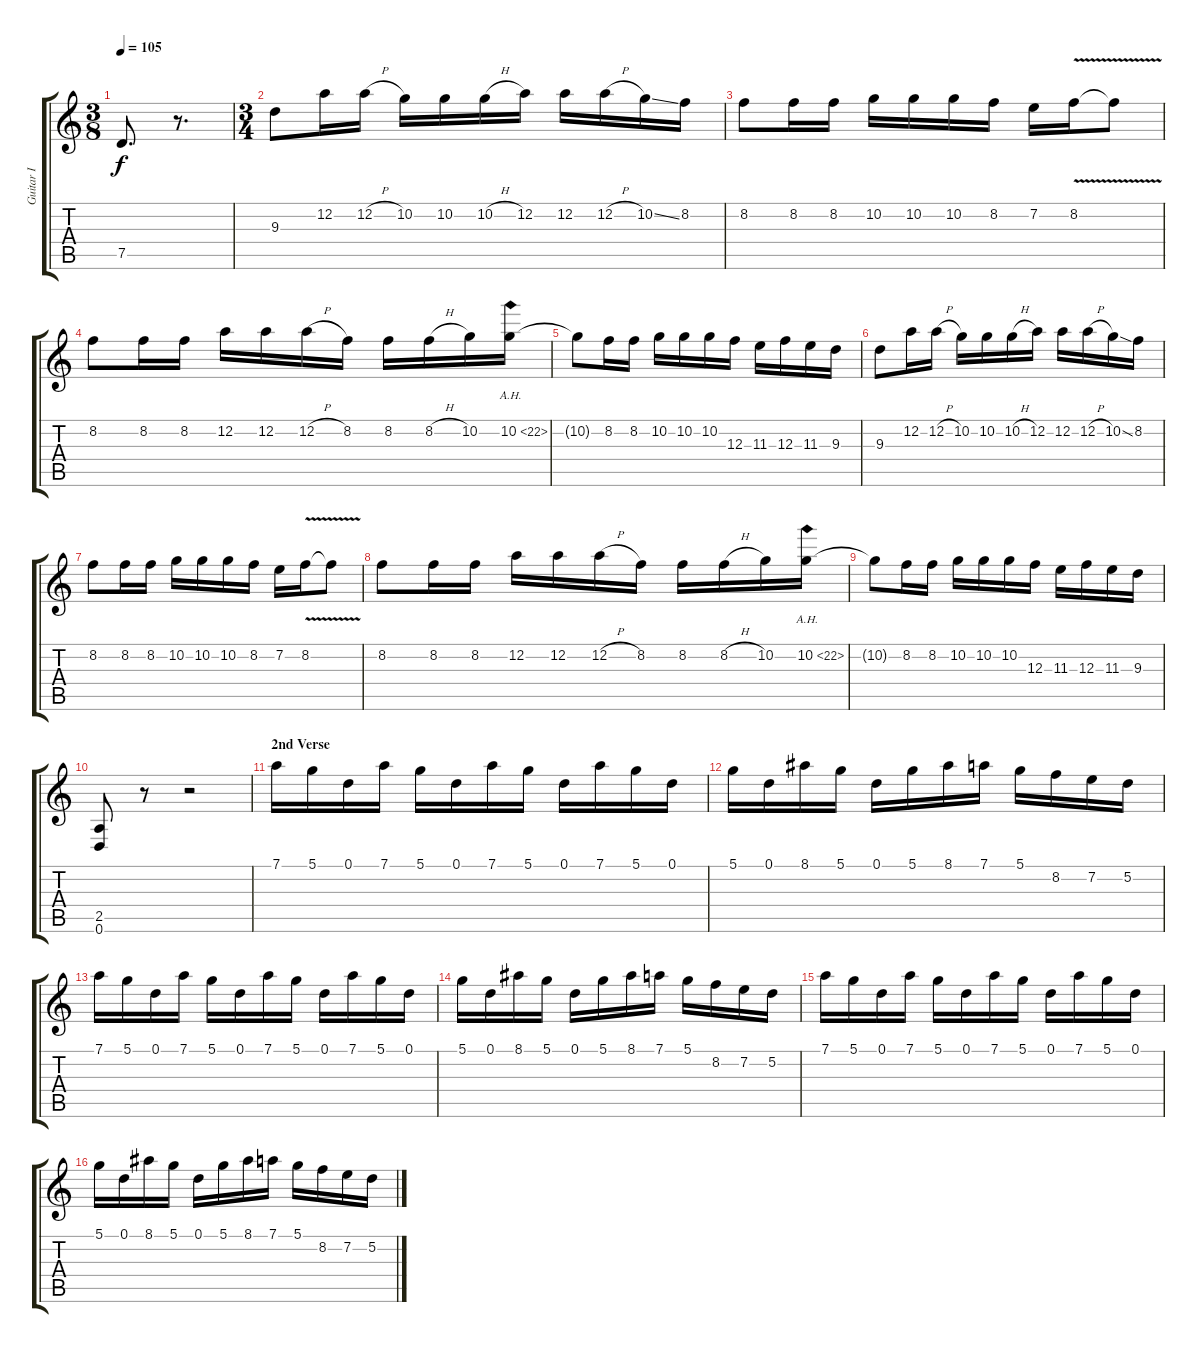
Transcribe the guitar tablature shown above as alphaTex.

\track ("Guitar I" "Guitar I") {instrument distortionguitar}
\staff {score tabs}
\tuning (D4 A3 F3 C3 G2 D2) {hide}
\ts (3 8)
\tempo 105
\clef g2
\ks c
7.5.8{d dy f} r.8{d} |
\ts (3 4)
9.3.8 12.2.16 12.2{h}.16 10.2.16 10.2.16 10.2{h}.16 12.2.16 12.2.16 12.2{h}.16 10.2{ss}.16 8.2.16 |
8.2.8 8.2.16 8.2.16 10.2.16 10.2.16 10.2.16 8.2.16 7.2.16 8.2{v}.16 8.2{t}.8 |
8.2.8 8.2.16 8.2.16 12.2.16 12.2.16 12.2{h}.16 8.2.16 8.2.16 8.2{h}.16 10.2.16 10.2{ah 12}.16 |
10.2{t}.8 8.2.16 8.2.16 10.2.16 10.2.16 10.2.16 12.3.16 11.3.16 12.3.16 11.3.16 9.3.16 |
9.3.8 12.2.16 12.2{h}.16 10.2.16 10.2.16 10.2{h}.16 12.2.16 12.2.16 12.2{h}.16 10.2{ss}.16 8.2.16 |
8.2.8 8.2.16 8.2.16 10.2.16 10.2.16 10.2.16 8.2.16 7.2.16 8.2{v}.16 8.2{t}.8 |
8.2.8 8.2.16 8.2.16 12.2.16 12.2.16 12.2{h}.16 8.2.16 8.2.16 8.2{h}.16 10.2.16 10.2{ah 12}.16 |
10.2{t}.8 8.2.16 8.2.16 10.2.16 10.2.16 10.2.16 12.3.16 11.3.16 12.3.16 11.3.16 9.3.16 |
(2.5 0.6).8 r.8 r.2 |
\section ("" "2nd Verse")
7.1.16 5.1.16 0.1.16 7.1.16 5.1.16 0.1.16 7.1.16 5.1.16 0.1.16 7.1.16 5.1.16 0.1.16 |
5.1.16 0.1.16 8.1.16 5.1.16 0.1.16 5.1.16 8.1.16 7.1.16 5.1.16 8.2.16 7.2.16 5.2.16 |
7.1.16 5.1.16 0.1.16 7.1.16 5.1.16 0.1.16 7.1.16 5.1.16 0.1.16 7.1.16 5.1.16 0.1.16 |
5.1.16 0.1.16 8.1.16 5.1.16 0.1.16 5.1.16 8.1.16 7.1.16 5.1.16 8.2.16 7.2.16 5.2.16 |
7.1.16 5.1.16 0.1.16 7.1.16 5.1.16 0.1.16 7.1.16 5.1.16 0.1.16 7.1.16 5.1.16 0.1.16 |
5.1.16 0.1.16 8.1.16 5.1.16 0.1.16 5.1.16 8.1.16 7.1.16 5.1.16 8.2.16 7.2.16 5.2.16
